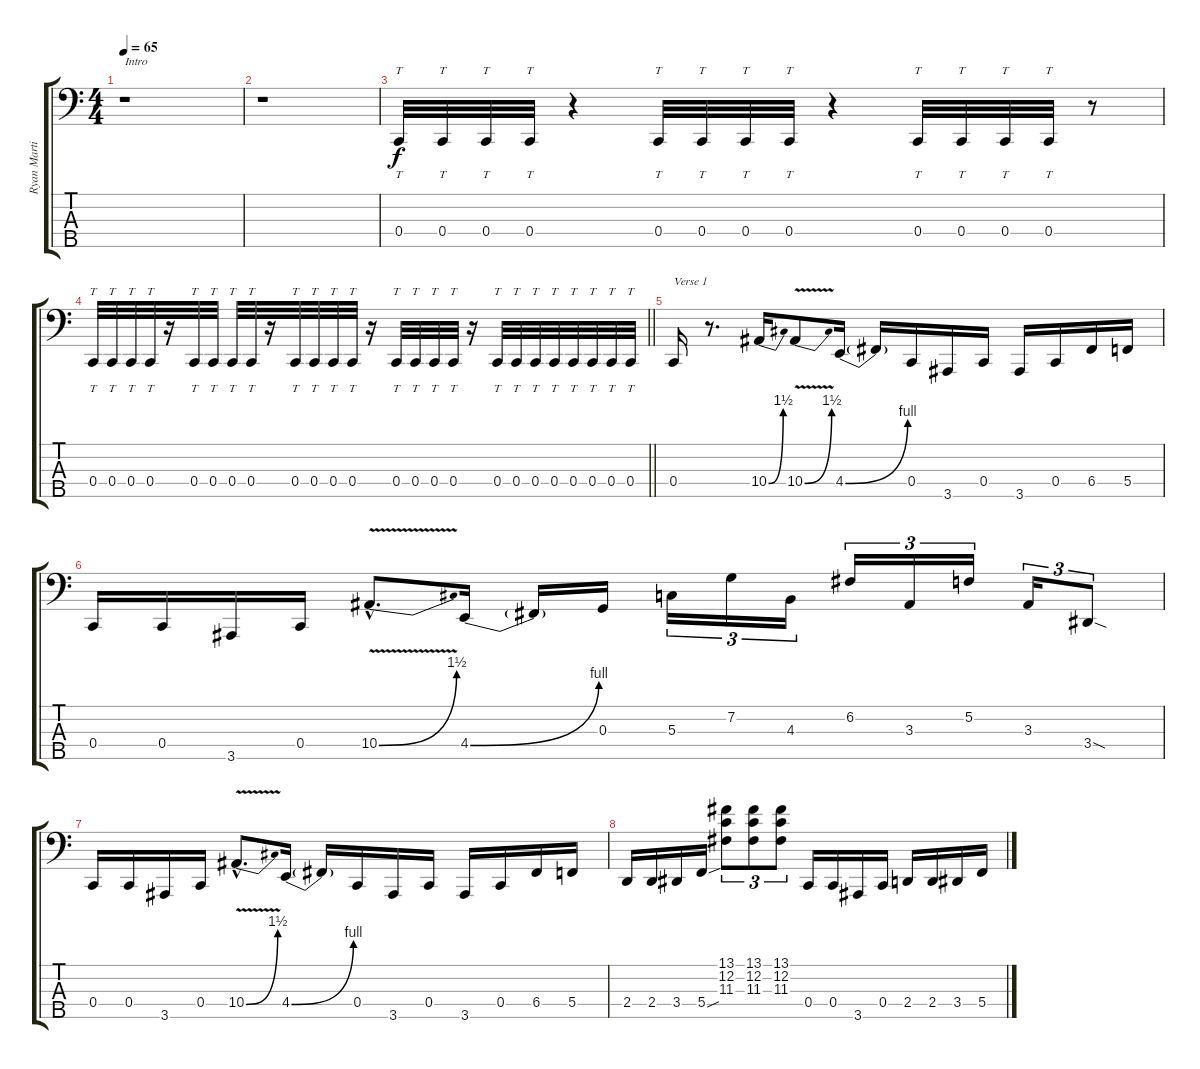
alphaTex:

\track ("Ryan Martinie" "Ryan Marti") {instrument electricbassfinger}
\staff {score tabs}
\tuning (F2 C2 G1 C1 G0) {hide}
\ts (4 4)
\tempo 65
\clef f4
\ks c
r.1{txt "Intro" dy f instrument slapbass1} |
r.1 |
0.4.32{tt} 0.4.32{tt} 0.4.32{tt} 0.4.32{tt} r.4 0.4.32{tt} 0.4.32{tt} 0.4.32{tt} 0.4.32{tt} r.4 0.4.32{tt} 0.4.32{tt} 0.4.32{tt} 0.4.32{tt} r.8 |
\barLineRight lightlight
0.4.32{tt} 0.4.32{tt} 0.4.32{tt} 0.4.32{tt} r.16 0.4.32{tt} 0.4.32{tt} 0.4.32{tt} 0.4.32{tt} r.16 0.4.32{tt} 0.4.32{tt} 0.4.32{tt} 0.4.32{tt} r.16 0.4.32{tt} 0.4.32{tt} 0.4.32{tt} 0.4.32{tt} r.16 0.4.32{tt} 0.4.32{tt} 0.4.32{tt} 0.4.32{tt} 0.4.32{tt} 0.4.32{tt} 0.4.32{tt} 0.4.32{tt} |
0.4.16{txt "Verse 1" instrument electricbassfinger} r.8{d} 10.4{be (bend 0 0 60 6)}.16 10.4{be (bend 0 0 60 6) v}.8 4.4{be (bend 0 0 60 4)}.16 4.4{t}.16 0.4.16 3.5.16 0.4.16 3.5.16 0.4.16 6.4.16 5.4.16 |
0.4.16 0.4.16 3.5.16 0.4.16 10.4{be (bend 0 0 60 6) v hac}.8{d} 4.4{be (bend 0 0 60 4)}.16 4.4{t}.16 0.3.16 5.3.16{tu (3 2)} 7.2.16{tu (3 2)} 4.3.16{tu (3 2)} 6.2.16{tu (3 2)} 3.3.16{tu (3 2)} 5.2.16{tu (3 2)} 3.3.16{tu (3 2)} 3.4{sod}.8{tu (3 2)} |
0.4.16 0.4.16 3.5.16 0.4.16 10.4{be (bend 0 0 60 6) v hac}.8{d} 4.4{be (bend 0 0 60 4)}.16 4.4{t}.16 0.4.16 3.5.16 0.4.16 3.5.16 0.4.16 6.4.16 5.4.16 |
2.4.16 2.4.16 3.4.16 5.4{sou}.16 (13.1 12.2 11.3).8{tu (3 2)} (13.1 12.2 11.3).8{tu (3 2)} (13.1 12.2 11.3).8{tu (3 2)} 0.4.16 0.4.16 3.5.16 0.4.16 2.4.16 2.4.16 3.4.16 5.4.16
